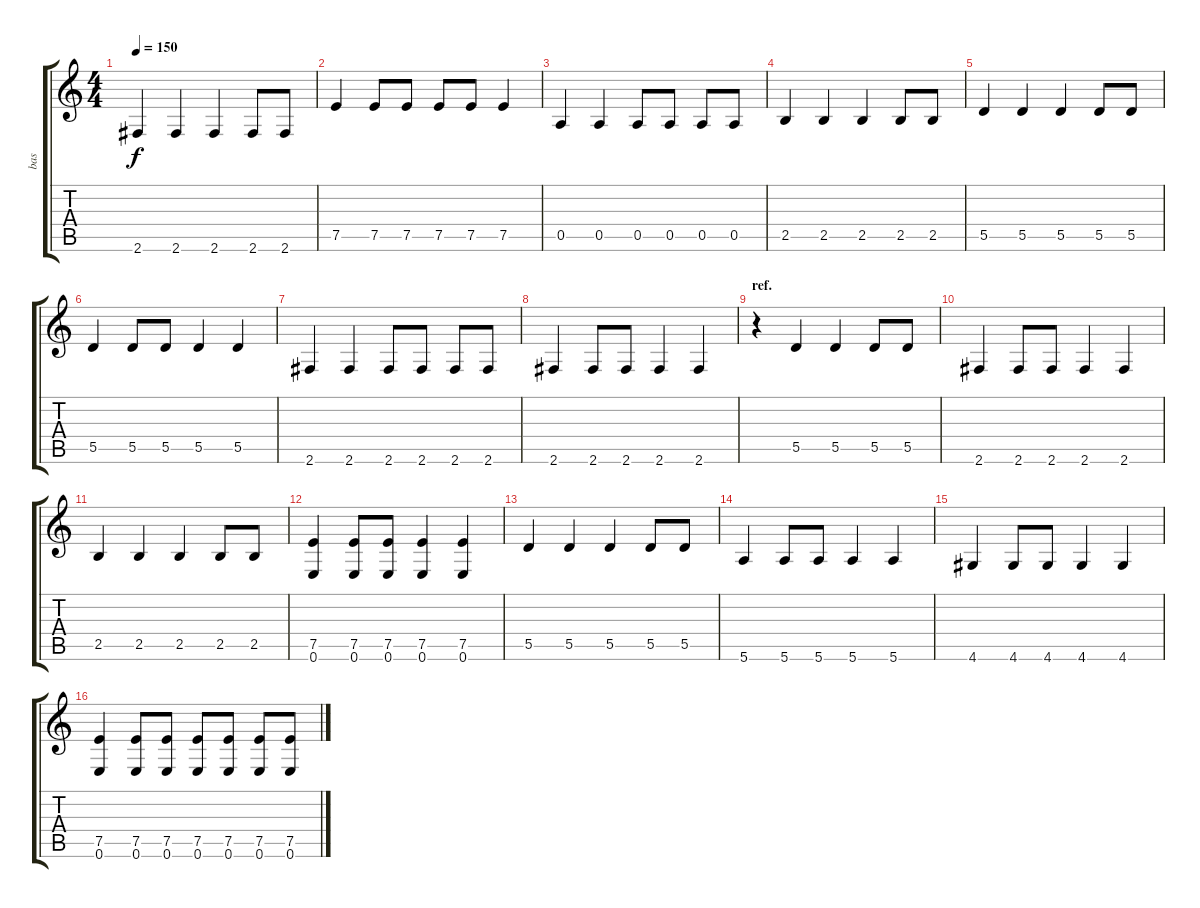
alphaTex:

\track ("bas" "bas") {instrument electricbassfinger}
\staff {score tabs}
\tuning (E4 B3 G3 D3 A2 E2) {hide}
\ts (4 4)
\tempo 150
\clef g2
\ks c
2.6.4{dy f} 2.6.4 2.6.4 2.6.8 2.6.8 |
7.5.4 7.5.8 7.5.8 7.5.8 7.5.8 7.5.4 |
0.5.4 0.5.4 0.5.8 0.5.8 0.5.8 0.5.8 |
2.5.4 2.5.4 2.5.4 2.5.8 2.5.8 |
5.5.4 5.5.4 5.5.4 5.5.8 5.5.8 |
5.5.4 5.5.8 5.5.8 5.5.4 5.5.4 |
2.6.4 2.6.4 2.6.8 2.6.8 2.6.8 2.6.8 |
2.6.4 2.6.8 2.6.8 2.6.4 2.6.4 |
\section ("" "ref.")
r.4 5.5.4 5.5.4 5.5.8 5.5.8 |
2.6.4 2.6.8 2.6.8 2.6.4 2.6.4 |
2.5.4 2.5.4 2.5.4 2.5.8 2.5.8 |
(7.5 0.6).4 (7.5 0.6).8 (7.5 0.6).8 (7.5 0.6).4 (7.5 0.6).4 |
5.5.4 5.5.4 5.5.4 5.5.8 5.5.8 |
5.6.4 5.6.8 5.6.8 5.6.4 5.6.4 |
4.6.4 4.6.8 4.6.8 4.6.4 4.6.4 |
(7.5 0.6).4 (7.5 0.6).8 (7.5 0.6).8 (7.5 0.6).8 (7.5 0.6).8 (7.5 0.6).8 (7.5 0.6).8
